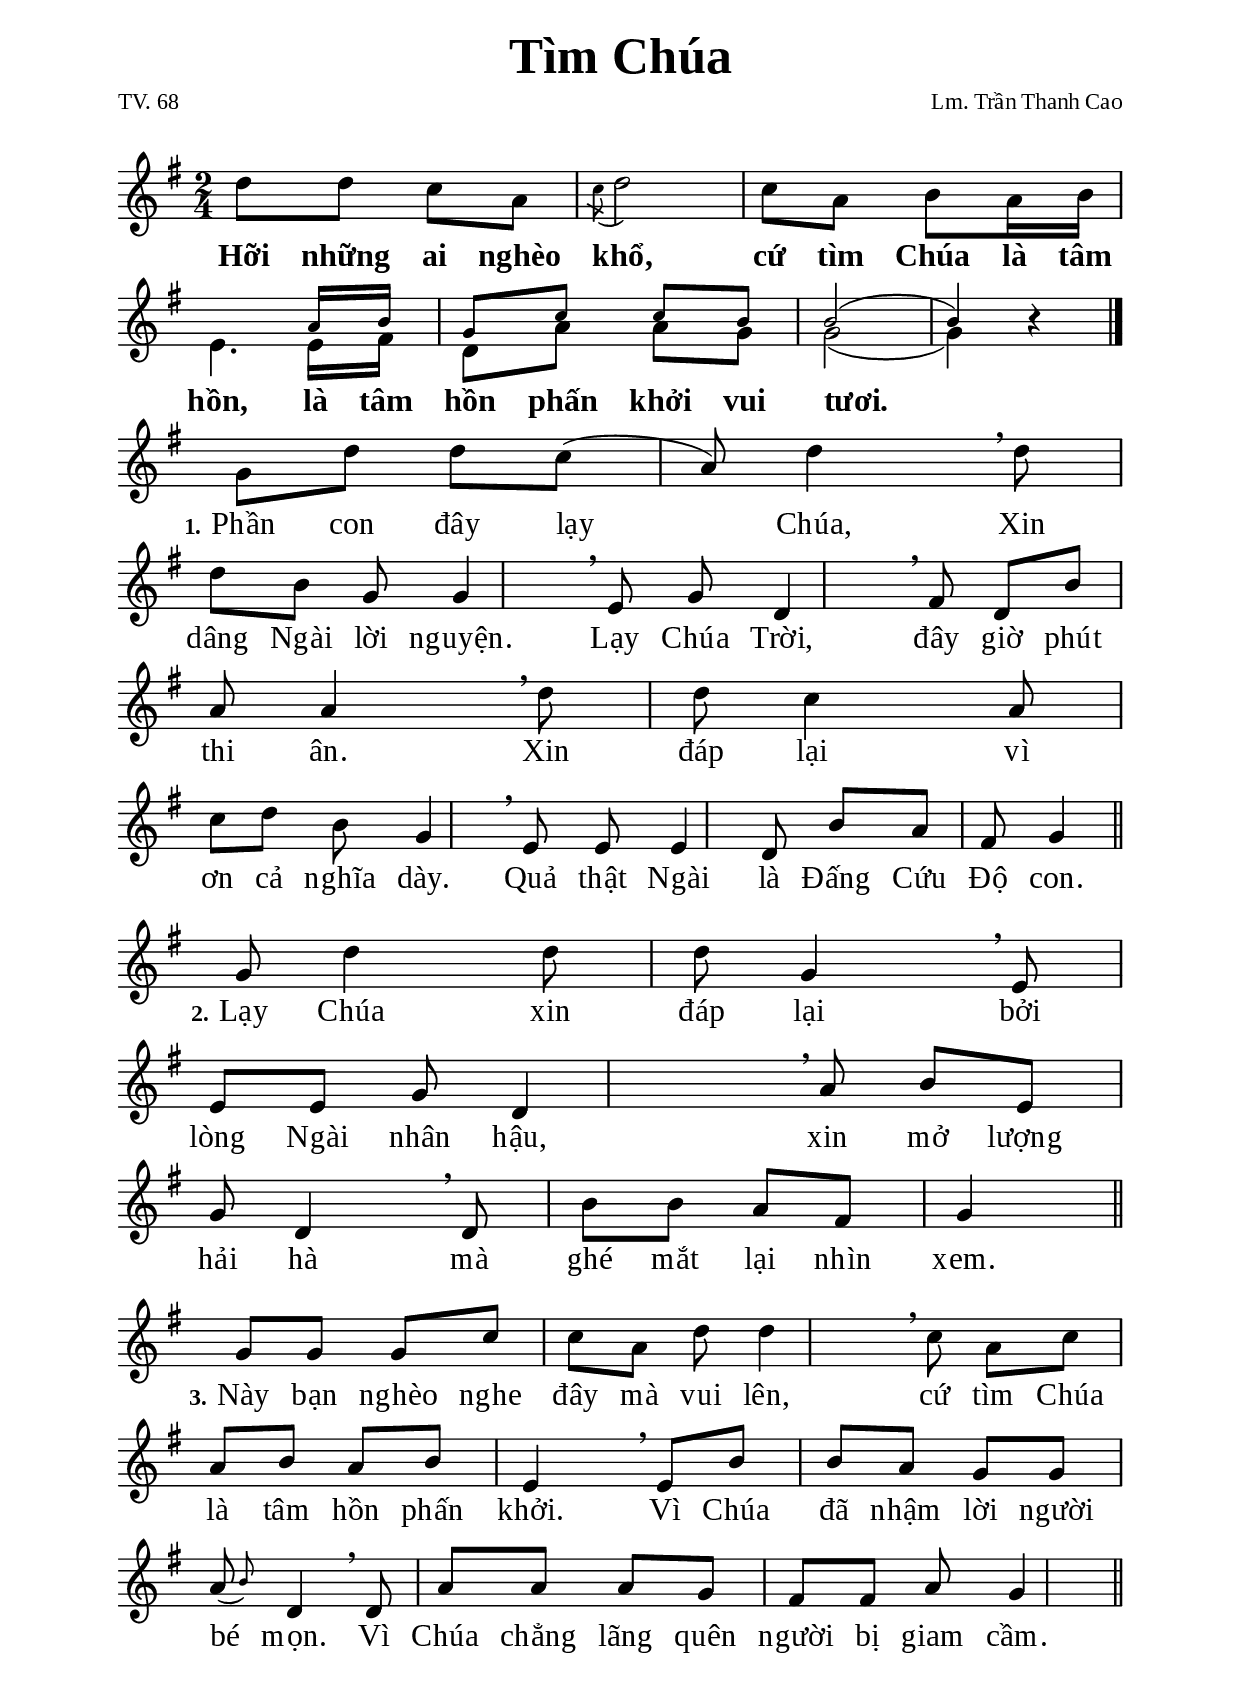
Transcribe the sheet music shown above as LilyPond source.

% Cài đặt chung
\version "2.20.0"
\include "english.ly"

\header {
  title = \markup { \fontsize #3 "Tìm Chúa" }
  poet = "TV. 68"
  composer = "Lm. Trần Thanh Cao"
  arranger = " "
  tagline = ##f
}

\paper {
  #(set-paper-size "a4")
  top-margin = 10\mm
  bottom-margin = 10\mm
  left-margin = 20\mm
  right-margin = 20\mm
  indent = #0
  #(define fonts
    (make-pango-font-tree
      "Liberation Serif"
      "Liberation Serif"
      "Liberation Serif"
      (/ 20 20)))
  page-count = #1
}

% Nhạc điệp khúc
nhacDiepKhucSop = \relative c'' {
  d8 d c a |
  \acciaccatura c8 d2 |
  c8 a b a16 b |
  e,4. e16 fs |
  d8 a' a g |
  g2 ( |
  g4) r \bar "|."
}

nhacDiepKhucBass = \relative c'' {
  \skip 2
  \skip 2
  \skip 2
  \skip 4. a16 b |
  g8 c c b |
  b2 ( |
  b4) r
}

% Nhạc phiên khúc
nhacPhienKhucMot = \relative c'' {
  g8 d' d c (a) d4 \breathe
  d8 d b g g4 \breathe
  e8 g d4 \breathe
  fs8 d b' a a4 \breathe
  d8 d c4 a8 c d b g4 \breathe
  e8 e e4 d8 b' a fs g4 \bar "||"
}

nhacPhienKhucHai = \relative c'' {
  g8 d'4 d8 d g,4 \breathe
  e8 e e g d4 \breathe
  a'8 b e, g d4 \breathe
  d8 b' b a fs g4 \bar "||"
}

nhacPhienKhucBa = \relative c'' {
  #(define afterGraceFraction (cons 1 4))
  g8 g g c c a d d4 \breathe
  c8 a c a b a b e,4 \breathe
  e8 b' b a g g \afterGrace a (\tweak font-size #-4 b) d,4 \breathe
  d8 a' a a g fs fs a g4 \bar "||"
}

% Lời điệp khúc
loiDiepKhuc = \lyricmode {
  Hỡi những ai nghèo khổ,
  cứ tìm Chúa là tâm hồn,
  là tâm hồn phấn khởi vui tươi.
}

% Lời phiên khúc
loiPhienKhucMot = \lyricmode {
  \set stanza = #"1."
  Phần con đây lạy Chúa,
  Xin dâng Ngài lời nguyện.
  Lạy Chúa Trời, đây giờ phút thi ân.
  Xin đáp lại vì ơn cả nghĩa dày.
  Quả thật Ngài là Đấng Cứu Độ con.
}

loiPhienKhucHai = \lyricmode {
  \set stanza = #"2."
  Lạy Chúa xin đáp lại bởi lòng Ngài nhân hậu,
  xin mở lượng hải hà mà ghé mắt lại nhìn xem.
}

loiPhienKhucBa = \lyricmode {
  \set stanza = #"3."
  Này bạn nghèo nghe đây mà vui lên,
  cứ tìm Chúa là tâm hồn phấn khởi.
  Vì Chúa đã nhậm lời người bé mọn.
  Vì Chúa chẳng lãng quên người bị giam cầm.
}


% Dàn trang
\score {
  \new ChoirStaff <<
    \new Staff = diepKhuc \with {
        \consists "Merge_rests_engraver"
        \magnifyStaff #(magstep +1)
      }
      <<
      \new Voice = beSop {
        \voiceTwo \key g \major \time 2/4 \nhacDiepKhucSop
      }
      \new Voice = beBas {
        \override NoteHead.font-size = #-2
        \voiceOne \key g \major \time 2/4 \nhacDiepKhucBass
      }
    >>
    \new Lyrics \lyricsto beSop \loiDiepKhuc
  >>
  \layout {
    \override Lyrics.LyricText.font-series = #'bold
    \override Lyrics.LyricText.font-size = #+3
    \override Lyrics.LyricSpace.minimum-distance = #3.0
    \override Score.BarNumber.break-visibility = ##(#f #f #f)
  }
}

\score {
  \new ChoirStaff <<
    \new Staff = phienKhuc \with {
        \magnifyStaff #(magstep +1)
      }
      <<
      \new Voice = beSop {
        \key g \major \time 2/4 \nhacPhienKhucMot
      }
    >>
    \new Lyrics \lyricsto beSop \loiPhienKhucMot
  >>
  \layout {
    \override Staff.TimeSignature.transparent = ##t
    \override Lyrics.LyricText.font-size = #+3
    \override Lyrics.LyricSpace.minimum-distance = #2.0
    \override Score.BarNumber.break-visibility = ##(#f #f #f)
    \set Score.barAlways = ##t
    \set Score.defaultBarType = ""
  } 
}

\score {
  \new ChoirStaff <<
    \new Staff = phienKhuc \with {
        \magnifyStaff #(magstep +1)
      }
      <<
      \new Voice = beSop {
        \key g \major \time 2/4 \nhacPhienKhucHai
      }
    >>
    \new Lyrics \lyricsto beSop \loiPhienKhucHai
  >>
  \layout {
    \override Staff.TimeSignature.transparent = ##t
    \override Lyrics.LyricText.font-size = #+3
    \override Lyrics.LyricSpace.minimum-distance = #2.0
    \override Score.BarNumber.break-visibility = ##(#f #f #f)
    \set Score.barAlways = ##t
    \set Score.defaultBarType = ""
  } 
}

\score {
  \new ChoirStaff <<
    \new Staff = phienKhuc \with {
        \magnifyStaff #(magstep +1)
      }
      <<
      \new Voice = beSop {
        \key g \major \time 2/4 \nhacPhienKhucBa
      }
    >>
    \new Lyrics \lyricsto beSop \loiPhienKhucBa
  >>
  \layout {
    \override Staff.TimeSignature.transparent = ##t
    \override Lyrics.LyricText.font-size = #+3
    \override Lyrics.LyricSpace.minimum-distance = #2.0
    \override Score.BarNumber.break-visibility = ##(#f #f #f)
    \set Score.barAlways = ##t
    \set Score.defaultBarType = ""
  } 
}
